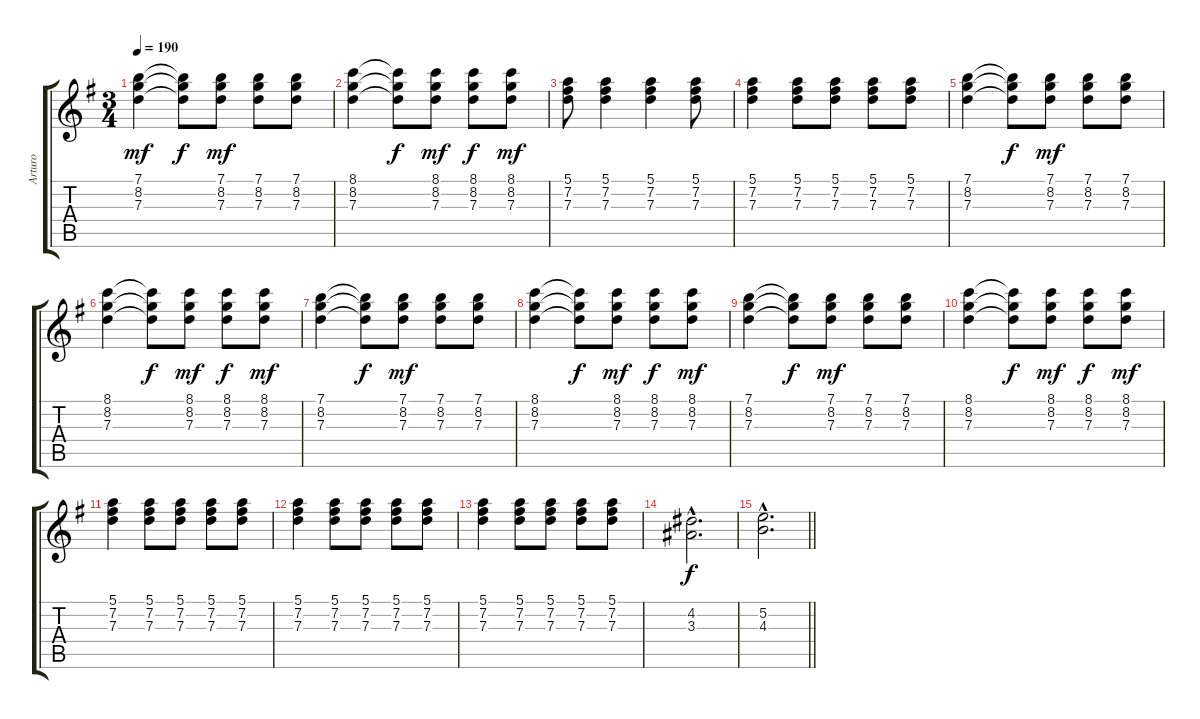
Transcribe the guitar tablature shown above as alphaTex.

\track ("Arturo" "Arturo") {instrument acousticguitarsteel}
\staff {score tabs}
\tuning (E4 B3 G3 D3 A2 E2) {hide}
\ts (3 4)
\tempo 190
\clef g2
\ks g
(7.1 8.2 7.3).4{dy mf} (7.1{t} 8.2{t} 7.3{t}).8{dy f} (7.1 8.2 7.3).8{dy mf} (7.1 8.2 7.3).8 (7.1 8.2 7.3).8 |
(8.1 8.2 7.3).4 (8.1{t} 8.2{t} 7.3{t}).8{dy f} (8.1 8.2 7.3).8{dy mf} (8.1 8.2 7.3).8{dy f} (8.1 8.2 7.3).8{dy mf} |
(5.1 7.2 7.3).8 (5.1 7.2 7.3).4 (5.1 7.2 7.3).4 (5.1 7.2 7.3).8 |
(5.1 7.2 7.3).4 (5.1 7.2 7.3).8 (5.1 7.2 7.3).8 (5.1 7.2 7.3).8 (5.1 7.2 7.3).8 |
(7.1 8.2 7.3).4 (7.1{t} 8.2{t} 7.3{t}).8{dy f} (7.1 8.2 7.3).8{dy mf} (7.1 8.2 7.3).8 (7.1 8.2 7.3).8 |
(8.1 8.2 7.3).4 (8.1{t} 8.2{t} 7.3{t}).8{dy f} (8.1 8.2 7.3).8{dy mf} (8.1 8.2 7.3).8{dy f} (8.1 8.2 7.3).8{dy mf} |
(7.1 8.2 7.3).4 (7.1{t} 8.2{t} 7.3{t}).8{dy f} (7.1 8.2 7.3).8{dy mf} (7.1 8.2 7.3).8 (7.1 8.2 7.3).8 |
(8.1 8.2 7.3).4 (8.1{t} 8.2{t} 7.3{t}).8{dy f} (8.1 8.2 7.3).8{dy mf} (8.1 8.2 7.3).8{dy f} (8.1 8.2 7.3).8{dy mf} |
(7.1 8.2 7.3).4 (7.1{t} 8.2{t} 7.3{t}).8{dy f} (7.1 8.2 7.3).8{dy mf} (7.1 8.2 7.3).8 (7.1 8.2 7.3).8 |
(8.1 8.2 7.3).4 (8.1{t} 8.2{t} 7.3{t}).8{dy f} (8.1 8.2 7.3).8{dy mf} (8.1 8.2 7.3).8{dy f} (8.1 8.2 7.3).8{dy mf} |
(5.1 7.2 7.3).4 (5.1 7.2 7.3).8 (5.1 7.2 7.3).8 (5.1 7.2 7.3).8 (5.1 7.2 7.3).8 |
(5.1 7.2 7.3).4 (5.1 7.2 7.3).8 (5.1 7.2 7.3).8 (5.1 7.2 7.3).8 (5.1 7.2 7.3).8 |
(5.1 7.2 7.3).4 (5.1 7.2 7.3).8 (5.1 7.2 7.3).8 (5.1 7.2 7.3).8 (5.1 7.2 7.3).8 |
(4.2{hac} 3.3{hac}).2{d dy f} |
\barLineRight lightlight
(5.2{hac} 4.3{hac}).2{d}
